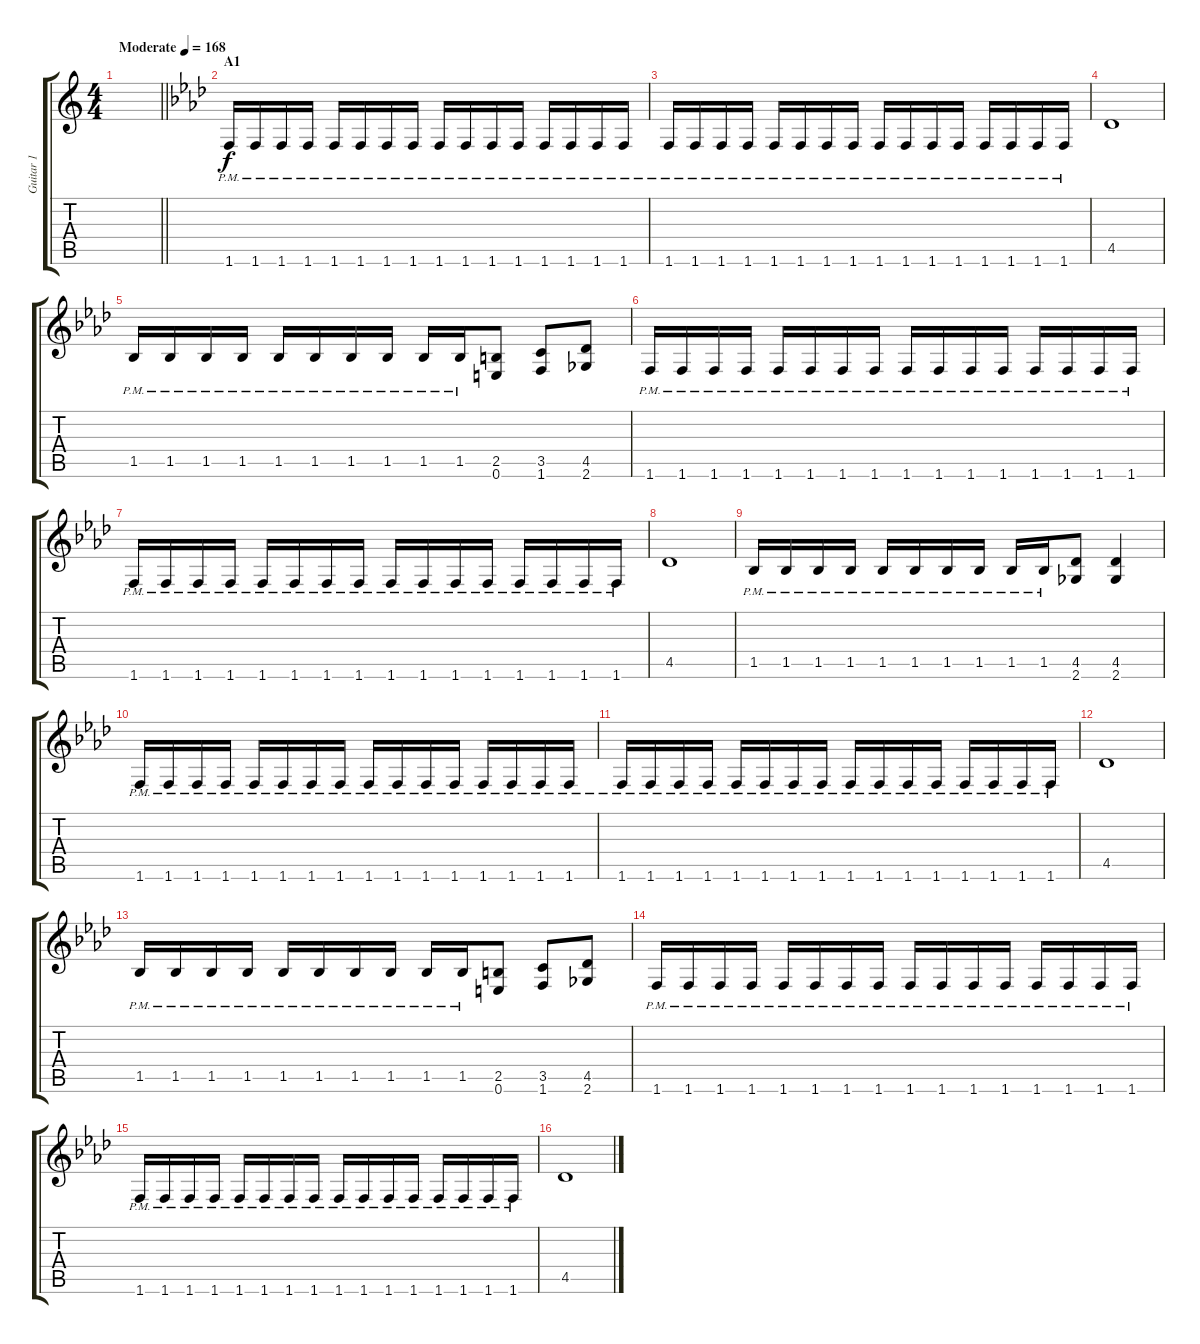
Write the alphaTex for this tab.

\track ("Guitar 1" "Guitar 1") {instrument distortionguitar}
\staff {score tabs}
\tuning (E4 B3 G3 D3 A2 E2) {hide}
\ts (4 4)
\tempo (168 "Moderate")
\clef g2
\barLineRight lightlight
\ks c
|
\section ("" "A1")
\ks fminor
1.6{pm}.16 1.6{pm}.16 1.6{pm}.16 1.6{pm}.16 1.6{pm}.16 1.6{pm}.16 1.6{pm}.16 1.6{pm}.16 1.6{pm}.16 1.6{pm}.16 1.6{pm}.16 1.6{pm}.16 1.6{pm}.16 1.6{pm}.16 1.6{pm}.16 1.6{pm}.16 |
1.6{pm}.16 1.6{pm}.16 1.6{pm}.16 1.6{pm}.16 1.6{pm}.16 1.6{pm}.16 1.6{pm}.16 1.6{pm}.16 1.6{pm}.16 1.6{pm}.16 1.6{pm}.16 1.6{pm}.16 1.6{pm}.16 1.6{pm}.16 1.6{pm}.16 1.6{pm}.16 |
4.5.1 |
1.5{pm}.16 1.5{pm}.16 1.5{pm}.16 1.5{pm}.16 1.5{pm}.16 1.5{pm}.16 1.5{pm}.16 1.5{pm}.16 1.5{pm}.16 1.5{pm}.16 (2.5 0.6).8 (3.5 1.6).8 (4.5 2.6).8 |
1.6{pm}.16 1.6{pm}.16 1.6{pm}.16 1.6{pm}.16 1.6{pm}.16 1.6{pm}.16 1.6{pm}.16 1.6{pm}.16 1.6{pm}.16 1.6{pm}.16 1.6{pm}.16 1.6{pm}.16 1.6{pm}.16 1.6{pm}.16 1.6{pm}.16 1.6{pm}.16 |
1.6{pm}.16 1.6{pm}.16 1.6{pm}.16 1.6{pm}.16 1.6{pm}.16 1.6{pm}.16 1.6{pm}.16 1.6{pm}.16 1.6{pm}.16 1.6{pm}.16 1.6{pm}.16 1.6{pm}.16 1.6{pm}.16 1.6{pm}.16 1.6{pm}.16 1.6{pm}.16 |
4.5.1 |
1.5{pm}.16 1.5{pm}.16 1.5{pm}.16 1.5{pm}.16 1.5{pm}.16 1.5{pm}.16 1.5{pm}.16 1.5{pm}.16 1.5{pm}.16 1.5{pm}.16 (4.5 2.6).8 (4.5 2.6).4 |
1.6{pm}.16 1.6{pm}.16 1.6{pm}.16 1.6{pm}.16 1.6{pm}.16 1.6{pm}.16 1.6{pm}.16 1.6{pm}.16 1.6{pm}.16 1.6{pm}.16 1.6{pm}.16 1.6{pm}.16 1.6{pm}.16 1.6{pm}.16 1.6{pm}.16 1.6{pm}.16 |
1.6{pm}.16 1.6{pm}.16 1.6{pm}.16 1.6{pm}.16 1.6{pm}.16 1.6{pm}.16 1.6{pm}.16 1.6{pm}.16 1.6{pm}.16 1.6{pm}.16 1.6{pm}.16 1.6{pm}.16 1.6{pm}.16 1.6{pm}.16 1.6{pm}.16 1.6{pm}.16 |
4.5.1 |
1.5{pm}.16 1.5{pm}.16 1.5{pm}.16 1.5{pm}.16 1.5{pm}.16 1.5{pm}.16 1.5{pm}.16 1.5{pm}.16 1.5{pm}.16 1.5{pm}.16 (2.5 0.6).8 (3.5 1.6).8 (4.5 2.6).8 |
1.6{pm}.16 1.6{pm}.16 1.6{pm}.16 1.6{pm}.16 1.6{pm}.16 1.6{pm}.16 1.6{pm}.16 1.6{pm}.16 1.6{pm}.16 1.6{pm}.16 1.6{pm}.16 1.6{pm}.16 1.6{pm}.16 1.6{pm}.16 1.6{pm}.16 1.6{pm}.16 |
1.6{pm}.16 1.6{pm}.16 1.6{pm}.16 1.6{pm}.16 1.6{pm}.16 1.6{pm}.16 1.6{pm}.16 1.6{pm}.16 1.6{pm}.16 1.6{pm}.16 1.6{pm}.16 1.6{pm}.16 1.6{pm}.16 1.6{pm}.16 1.6{pm}.16 1.6{pm}.16 |
4.5.1
